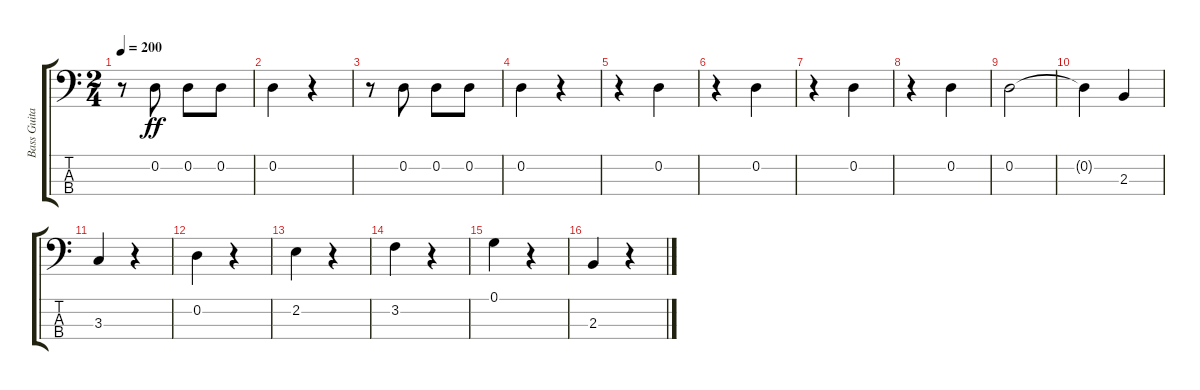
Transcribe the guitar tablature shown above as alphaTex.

\track ("Bass Guitar" "Bass Guita") {instrument electricbassfinger}
\staff {score tabs}
\tuning (G2 D2 A1 E1) {hide}
\ts (2 4)
\tempo 200
\clef f4
\ks c
r.8{dy ff} 0.2.8 0.2.8 0.2.8 |
0.2.4 r.4 |
r.8 0.2.8 0.2.8 0.2.8 |
0.2.4 r.4 |
r.4 0.2.4 |
r.4 0.2.4 |
r.4 0.2.4 |
r.4 0.2.4 |
0.2.2 |
0.2{t}.4 2.3.4 |
3.3.4 r.4 |
0.2.4 r.4 |
2.2.4 r.4 |
3.2.4 r.4 |
0.1.4 r.4 |
2.3.4 r.4
